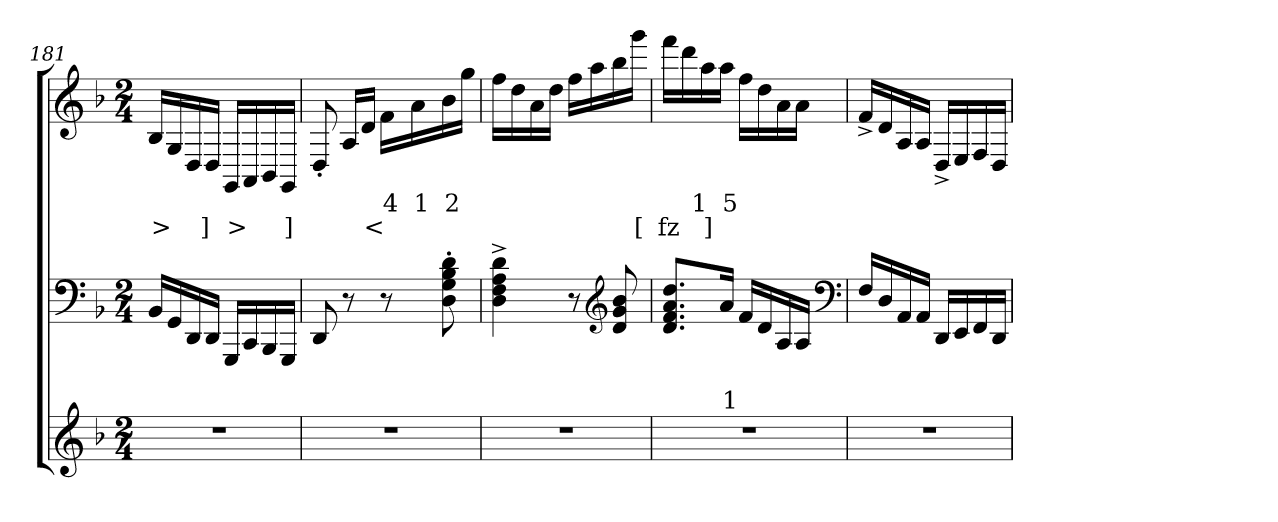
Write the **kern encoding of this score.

**kern	**kern	**text	**text	**kern	**text	**text
*part3	*part2	*part2	*part2	*part1	*part1	*part1
*staff3	*staff2	*staff2	*staff2	*staff1	*staff1	*staff1
*clefG2	*clefF4	*	*	*clefG2	*	*
*k[b-]	*k[b-]	*	*	*k[b-]	*	*
*M2/4	*M2/4	*	*	*M2/4	*	*
=181	=181	=181	=181	=181	=181	=181
2r	16BB-LL	.	.	16B-LL	.	>
.	16GG	.	.	16G	.	.
.	16DD	.	.	16D	.	.
.	16DDJJ	.	.	16DJJ	.	]
.	16GGGLL	.	.	16GGLL	.	>
.	16CC	.	.	16AA	.	.
.	16BBB-	.	.	16BB-	.	.
.	16GGGJJ	.	.	16GGJJ	.	]
=182	=182	=182	=182	=182	=182	=182
2r	8DD	.	.	8D'>	.	.
.	8r	.	.	16A/LL	.	.
.	.	.	.	16d\JJ	.	<
.	8r	.	.	16fLL	4	.
.	.	.	.	16a	1	.
.	8d'> 8B-'> 8G'> 8D'>	.	.	16b-	2	.
.	.	.	.	16ggJJ	.	.
=183	=183	=183	=183	=183	=183	=183
2r	4d^> 4A^> 4F^> 4D^>	.	.	16ffLL	.	.
.	.	.	.	16dd	.	.
.	.	.	.	16a	.	.
.	.	.	.	16ddJJ	.	.
.	8r	.	.	16ffLL	.	.
.	.	.	.	16aa	.	.
*	*clefG2	*	*	*	*	*
.	8b-/ 8g/ 8d	.	.	16bb-	.	.
.	.	.	.	16gggJJ	.	[
=184	=184	=184	=184	=184	=184	=184
2r	8.dd 8.a 8.f 8.dL	.	.	16fffLL	.	fz
.	.	.	.	16ddd	.	.
.	.	.	.	16aa	1	]
.	16aJk	.	1	16aaJJ	5	.
.	16fLL	.	.	16ffLL	.	.
.	16d	.	.	16dd	.	.
.	16A	.	.	16a	.	.
.	16AJJ	.	.	16aJJ	.	.
*	*clefF4	*	*	*	*	*
=185	=185	=185	=185	=185	=185	=185
2r	16FLL	.	.	16f^>\LL	.	.
.	16D	.	.	16d\	.	.
.	16AA	.	.	16A/	.	.
.	16AAJJ	.	.	16A/JJ	.	.
.	16DDLL	.	.	16D^>LL	.	.
.	16EE	.	.	16E	.	.
.	16FF	.	.	16F	.	.
.	16DDJJ	.	.	16DJJ	.	.
=	=	=	=	=	=	=
*-	*-	*-	*-	*-	*-	*-
